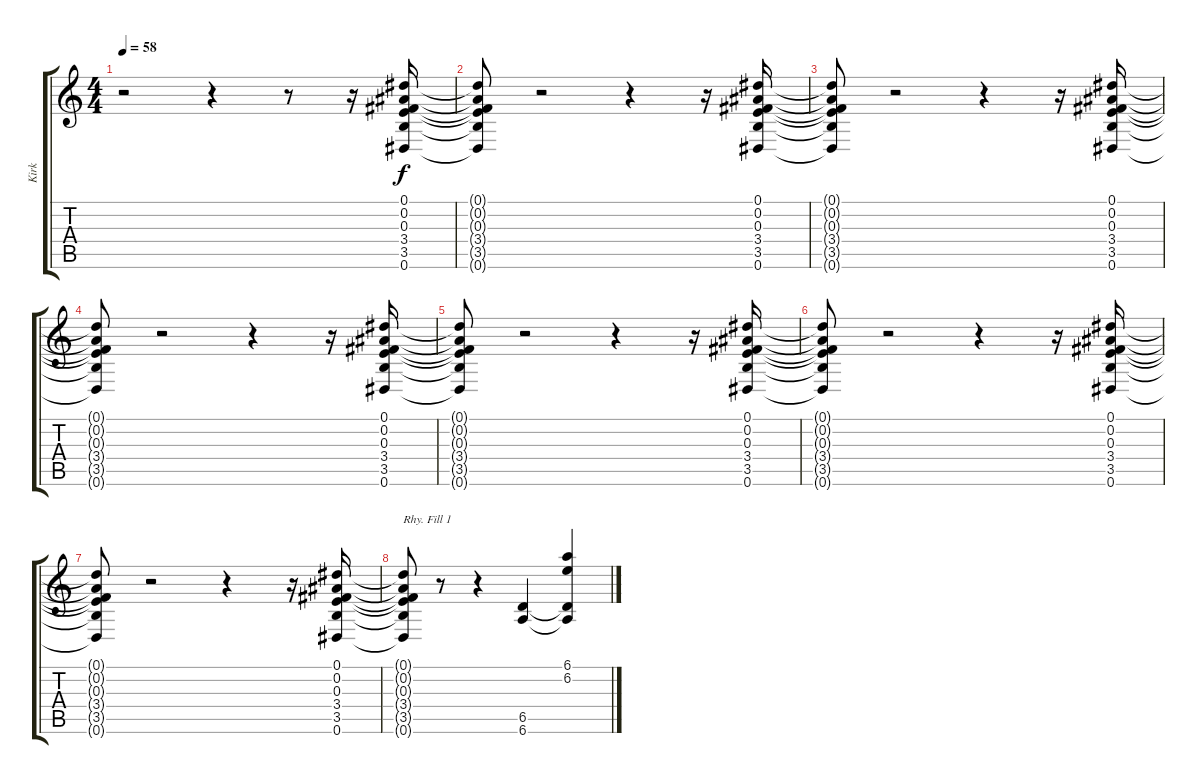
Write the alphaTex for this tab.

\track ("Kirk " "Kirk ") {instrument distortionguitar}
\staff {score tabs}
\tuning (Eb4 Bb3 Gb3 Db3 Ab2 Eb2) {hide}
\ts (4 4)
\tempo 58
\clef g2
\ks c
r.2{dy f instrument distortionguitar} r.4 r.8 r.16 (0.1 0.2 0.3 3.4 3.5 0.6).16 |
(0.1{t} 0.2{t} 0.3{t} 3.4{t} 3.5{t} 0.6{t}).8 r.2 r.4 r.16 (0.1 0.2 0.3 3.4 3.5 0.6).16 |
(0.1{t} 0.2{t} 0.3{t} 3.4{t} 3.5{t} 0.6{t}).8 r.2 r.4 r.16 (0.1 0.2 0.3 3.4 3.5 0.6).16 |
(0.1{t} 0.2{t} 0.3{t} 3.4{t} 3.5{t} 0.6{t}).8 r.2 r.4 r.16 (0.1 0.2 0.3 3.4 3.5 0.6).16 |
(0.1{t} 0.2{t} 0.3{t} 3.4{t} 3.5{t} 0.6{t}).8 r.2 r.4 r.16 (0.1 0.2 0.3 3.4 3.5 0.6).16 |
(0.1{t} 0.2{t} 0.3{t} 3.4{t} 3.5{t} 0.6{t}).8 r.2 r.4 r.16 (0.1 0.2 0.3 3.4 3.5 0.6).16 |
(0.1{t} 0.2{t} 0.3{t} 3.4{t} 3.5{t} 0.6{t}).8 r.2 r.4 r.16 (0.1 0.2 0.3 3.4 3.5 0.6).16 |
(0.1{t} 0.2{t} 0.3{t} 3.4{t} 3.5{t} 0.6{t}).8{txt "Rhy. Fill 1"} r.8 r.4 (6.5 6.6).4 (6.1 6.2 6.5{t} 6.6{t}).4
